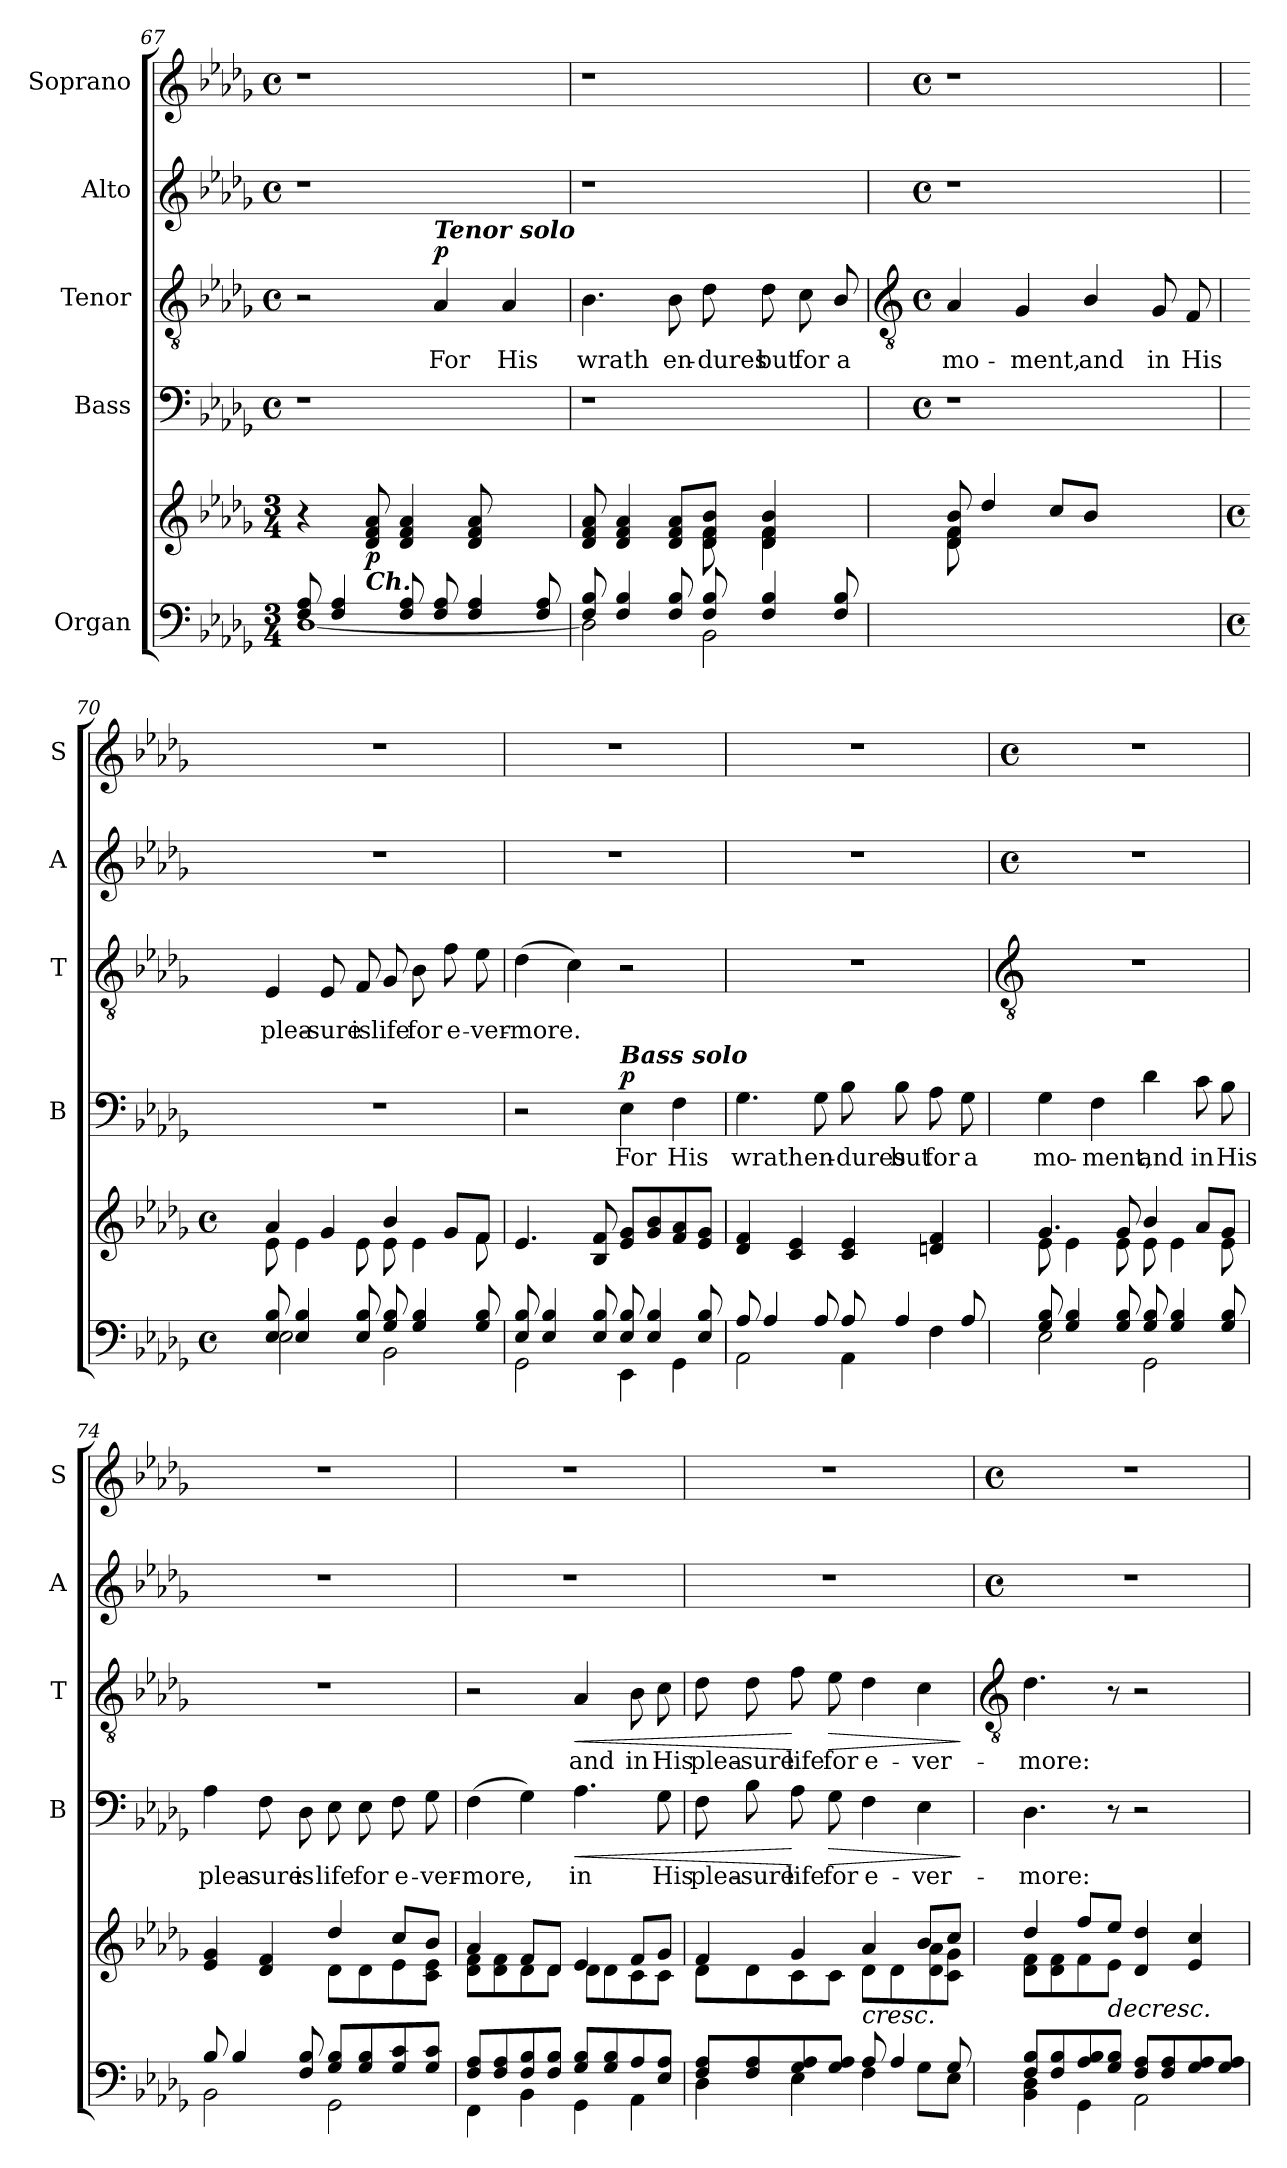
**kern	**kern	**dynam	**kern	**text	**dynam	**kern	**text	**dynam	**kern	**kern
*part5	*part5	*part5	*part4	*part4	*part4	*part3	*part3	*part3	*part2	*part1
*staff6	*staff5	*staff5/6	*staff4	*staff4	*staff4	*staff3	*staff3	*staff3	*staff2	*staff1
*I"Organ	*	*	*I"Bass	*	*	*I"Tenor	*	*	*I"Alto	*I"Soprano
*	*	*	*I'B	*	*	*I'T	*	*	*I'A	*I'S
*clefF4	*clefG2	*	*clefF4	*	*	*clefGv2	*	*	*clefG2	*clefG2
*k[b-e-a-d-g-]	*k[b-e-a-d-g-]	*	*k[b-e-a-d-g-]	*	*	*k[b-e-a-d-g-]	*	*	*k[b-e-a-d-g-]	*k[b-e-a-d-g-]
*D-:	*D-:	*	*D-:	*	*	*D-:	*	*	*D-:	*D-:
*M3/4	*M3/4	*	*M4/4	*	*	*M4/4	*	*	*M4/4	*M4/4
*	*	*	*met(c)	*	*	*met(c)	*	*	*met(c)	*met(c)
=67	=67	=67	=67	=67	=67	=67	=67	=67	=67	=67
*^	*^	*	*	*	*	*	*	*	*	*
8F/ 8A-/	[1D-\	4r	4ryy	.	1r	.	.	2r	.	.	1r	1r
4F/ 4A-/	.	.	.	.	.	.	.	.	.	.	.	.
!	!	!LO:TX:b:Bi:t=Ch.	!	!	!	!	!	!	!	!	!	!
!	!	!	!LO:N:vis=1	!LO:DY:b	!	!	!	!	!	!	!	!
.	.	8d-/ 8f/ 8a-/	2.ryy	p	.	.	.	.	.	.	.	.
8F/ 8A-/	.	4d-/ 4f/ 4a-/	.	.	.	.	.	.	.	.	.	.
!	!	!	!	!	!	!	!	!LO:TX:a:Bi:t=Tenor solo	!	!	!	!
!	!	!	!	!	!	!	!	!	!LO:LY:b	!LO:DY:b	!	!
8F/ 8A-/	.	.	.	.	.	.	.	4A-	For	p	.	.
4F/ 4A-/	.	8d-/ 8f/ 8a-/	.	.	.	.	.	.	.	.	.	.
!	!	!	!	!	!	!	!	!	!LO:LY:b	!	!	!
.	.	4ryy	.	.	.	.	.	4A-	His	.	.	.
8F/ 8A-/	.	.	.	.	.	.	.	.	.	.	.	.
=68	=68	=68	=68	=68	=68	=68	=68	=68	=68	=68	=68	=68
!	!	!	!	!	!	!	!	!	!LO:LY:b	!	!	!
8F/ 8B-/	2D-\]	8d-/ 8f/ 8a-/	2ryy	.	1r	.	.	4.B-	wrath	.	1r	1r
4F/ 4B-/	.	4d-/ 4f/ 4a-/	.	.	.	.	.	.	.	.	.	.
!	!	!	!	!	!	!	!	!	!LO:LY:b	!	!	!
8F/ 8B-/	.	8d-/ 8f/ 8a-/L	.	.	.	.	.	8B-	en-	.	.	.
!	!	!	!	!	!	!	!	!	!LO:LY:b	!	!	!
8F/ 8B-/	2BB-\	8d-/ 8f/ 8b-/J	8d-\ 8f\	.	.	.	.	8d-	-dures	.	.	.
!	!	!	!	!	!	!	!	!	!LO:LY:b	!	!	!
4F/ 4B-/	.	4d-/ 4f/ 4b-/	4d-\ 4f\	.	.	.	.	8d-	but	.	.	.
!	!	!	!	!	!	!	!	!	!LO:LY:b	!	!	!
.	.	.	.	.	.	.	.	8c	for	.	.	.
!	!	!	!	!	!	!	!	!	!LO:LY:b	!	!	!
8F/ 8B-/	.	8ryy	8ryy	.	.	.	.	8B-/	a	.	.	.
*v	*v	*	*	*	*	*	*	*	*	*	*	*
!!LO:LB:g=z
=69	=69	=69	=69	=69	=69	=69	=69	=69	=69	=69	=69
*	*	*	*	*	*	*	*clefGv2	*	*	*	*
*	*	*	*	*M4/4	*	*	*M4/4	*	*	*M4/4	*M4/4
*	*	*	*	*met(c)	*	*	*met(c)	*	*	*met(c)	*met(c)
!	!	!	!	!	!	!	!	!LO:LY:b	!	!	!
1ryy	8d-/ 8f/ 8b-/	8d-\ 8f\	.	1r	.	.	4A-	mo-	.	1r	1r
.	4dd-/	4.ryy	.	.	.	.	.	.	.	.	.
!	!	!	!	!	!	!	!	!LO:LY:b	!	!	!
.	.	.	.	.	.	.	4G-	-ment,	.	.	.
.	8cc/L	.	.	.	.	.	.	.	.	.	.
!	!	!	!	!	!	!	!	!LO:LY:b	!	!	!
.	8b-/J	2ryy	.	.	.	.	4B-/	and	.	.	.
.	4.ryy	.	.	.	.	.	.	.	.	.	.
!	!	!	!	!	!	!	!	!LO:LY:b	!	!	!
.	.	.	.	.	.	.	8G-	in	.	.	.
!	!	!	!	!	!	!	!	!LO:LY:b	!	!	!
.	.	.	.	.	.	.	8F	His	.	.	.
!!LO:LB:g=z
=70	=70	=70	=70	=70	=70	=70	=70	=70	=70	=70	=70
*M4/4	*M4/4	*	*	*	*	*	*	*	*	*	*
*met(c)	*met(c)	*	*	*	*	*	*	*	*	*	*
*^	*	*	*	*	*	*	*	*	*	*	*
!	!	!	!	!	!	!	!	!	!LO:LY:b	!	!	!
8E-/ 8B-/	2E-\	4a-/	8e-\	.	1r	.	.	4E-	plea-	.	1r	1r
4E-/ 4B-/	.	.	4e-\	.	.	.	.	.	.	.	.	.
!	!	!	!	!	!	!	!	!	!LO:LY:b	!	!	!
.	.	4g-/	.	.	.	.	.	8E-	-sure	.	.	.
!	!	!	!	!	!	!	!	!	!LO:LY:b	!	!	!
8E-/ 8B-/	.	.	8e-\	.	.	.	.	8F	is	.	.	.
!	!	!	!	!	!	!	!	!	!LO:LY:b	!	!	!
8G-/ 8B-/	2BB-\	4b-/	8e-\	.	.	.	.	8G-	life	.	.	.
!	!	!	!	!	!	!	!	!	!LO:LY:b	!	!	!
4G-/ 4B-/	.	.	4e-\	.	.	.	.	8B-	for	.	.	.
!	!	!	!	!	!	!	!	!	!LO:LY:b	!	!	!
.	.	8g-/L	.	.	.	.	.	8f	e-	.	.	.
!	!	!	!	!	!	!	!	!	!LO:LY:b	!	!	!
8G-/ 8B-/	.	8f/J	8f\	.	.	.	.	8e-	-ver-	.	.	.
=71	=71	=71	=71	=71	=71	=71	=71	=71	=71	=71	=71	=71
!	!	!	!	!	!	!	!	!	!LO:LY:b	!	!	!
8E-/ 8B-/	2GG-\	4.e-/	1ryy	.	2r	.	.	(>4d-	-more.	.	1r	1r
4E-/ 4B-/	.	.	.	.	.	.	.	.	.	.	.	.
.	.	.	.	.	.	.	.	4c)	.	.	.	.
8E-/ 8B-/	.	8B-/ 8f/	.	.	.	.	.	.	.	.	.	.
!	!	!	!	!	!LO:TX:a:Bi:t=Bass solo	!	!	!	!	!	!	!
!	!	!	!	!	!	!LO:LY:b	!LO:DY:b	!	!	!	!	!
8E-/ 8B-/	4EE-\	8e-/ 8g-/L	.	.	4E-	For	p	2r	.	.	.	.
4E-/ 4B-/	.	8g-/ 8b-/	.	.	.	.	.	.	.	.	.	.
!	!	!	!	!	!	!LO:LY:b	!	!	!	!	!	!
.	4GG-\	8f/ 8a-/	.	.	4F	His	.	.	.	.	.	.
8E-/ 8B-/	.	8e-/ 8g-/J	.	.	.	.	.	.	.	.	.	.
=72	=72	=72	=72	=72	=72	=72	=72	=72	=72	=72	=72	=72
!	!	!	!	!	!	!LO:LY:b	!	!	!	!	!	!
8A-/	2AA-\	4d-/ 4f/	1ryy	.	4.G-	wrath	.	1r	.	.	1r	1r
4A-/	.	.	.	.	.	.	.	.	.	.	.	.
.	.	4c/ 4e-/	.	.	.	.	.	.	.	.	.	.
!	!	!	!	!	!	!LO:LY:b	!	!	!	!	!	!
8A-/	.	.	.	.	8G-	en-	.	.	.	.	.	.
!	!	!	!	!	!	!LO:LY:b	!	!	!	!	!	!
8A-/	4AA-\	4c/ 4e-/	.	.	8B-	-dures	.	.	.	.	.	.
!	!	!	!	!	!	!LO:LY:b	!	!	!	!	!	!
4A-/	.	.	.	.	8B-	but	.	.	.	.	.	.
!	!	!	!	!	!	!LO:LY:b	!	!	!	!	!	!
.	4F\	4dn/ 4f/	.	.	8A-	for	.	.	.	.	.	.
!	!	!	!	!	!	!LO:LY:b	!	!	!	!	!	!
8A-/	.	.	.	.	8G-	a	.	.	.	.	.	.
!!LO:LB:g=z
=73	=73	=73	=73	=73	=73	=73	=73	=73	=73	=73	=73	=73
*	*	*	*	*	*	*	*	*clefGv2	*	*	*	*
*	*	*	*	*	*	*	*	*	*	*	*M4/4	*M4/4
*	*	*	*	*	*	*	*	*	*	*	*met(c)	*met(c)
!	!	!	!	!	!	!LO:LY:b	!	!	!	!	!	!
8G-/ 8B-/	2E-\	4.g-/	8e-\	.	4G-	mo-	.	1r	.	.	1r	1r
4G-/ 4B-/	.	.	4e-\	.	.	.	.	.	.	.	.	.
!	!	!	!	!	!	!LO:LY:b	!	!	!	!	!	!
.	.	.	.	.	4F	-ment,	.	.	.	.	.	.
8G-/ 8B-/	.	8g-/	8e-\	.	.	.	.	.	.	.	.	.
!	!	!	!	!	!	!LO:LY:b	!	!	!	!	!	!
8G-/ 8B-/	2GG-\	4b-/	8e-\	.	4d-	and	.	.	.	.	.	.
4G-/ 4B-/	.	.	4e-\	.	.	.	.	.	.	.	.	.
!	!	!	!	!	!	!LO:LY:b	!	!	!	!	!	!
.	.	8a-/L	.	.	8c	in	.	.	.	.	.	.
!	!	!	!	!	!	!LO:LY:b	!	!	!	!	!	!
8G-/ 8B-/	.	8g-/J	8e-\	.	8B-	His	.	.	.	.	.	.
!!LO:LB:g=z
=74	=74	=74	=74	=74	=74	=74	=74	=74	=74	=74	=74	=74
!	!	!	!	!	!	!LO:LY:b	!	!	!	!	!	!
8B-/	2BB-\	4e-/ 4g-/	2ryy	.	4A-	plea-	.	1r	.	.	1r	1r
4B-/	.	.	.	.	.	.	.	.	.	.	.	.
!	!	!	!	!	!	!LO:LY:b	!	!	!	!	!	!
.	.	4d-/ 4f/	.	.	8F	-sure	.	.	.	.	.	.
!	!	!	!	!	!	!LO:LY:b	!	!	!	!	!	!
8F/ 8B-/	.	.	.	.	8D-	is	.	.	.	.	.	.
!	!	!	!	!	!	!LO:LY:b	!	!	!	!	!	!
8G-/ 8B-/L	2GG-\	4dd-/	8d-L	.	8E-	life	.	.	.	.	.	.
!	!	!	!	!	!	!LO:LY:b	!	!	!	!	!	!
8G-/ 8B-/	.	.	8d-	.	8E-	for	.	.	.	.	.	.
!	!	!	!	!	!	!LO:LY:b	!	!	!	!	!	!
8G-/ 8c/	.	8cc/L	8e-	.	8F	e-	.	.	.	.	.	.
!	!	!	!	!	!	!LO:LY:b	!	!	!	!	!	!
8G-/ 8c/J	.	8b-/J	8c 8e-J	.	8G-	-ver-	.	.	.	.	.	.
=75	=75	=75	=75	=75	=75	=75	=75	=75	=75	=75	=75	=75
!	!	!	!	!	!	!LO:LY:b	!	!	!	!	!	!
8F/ 8A-/L	4FF\	4a-/	8d-\ 8f\L	.	(>4F	-more,	.	2r	.	.	1r	1r
8F/ 8A-/	.	.	8d-\ 8f\	.	.	.	.	.	.	.	.	.
8F/ 8B-/	4BB-\	8f/L	8d-\	.	4G-)	.	.	.	.	.	.	.
8F/ 8B-/J	.	8d-/J	8d-\J	.	.	.	.	.	.	.	.	.
!	!	!	!	!	!	!LO:LY:b	!LO:HP:b	!	!LO:LY:b	!LO:HP:b	!	!
8G-/ 8B-/L	4GG-\	4e-/	8d-\L	.	4.A-	in	<	4A-	and	<	.	.
8G-/ 8B-/	.	.	8d-\	.	.	.	.	.	.	.	.	.
!	!	!	!	!	!	!	!	!	!LO:LY:b	!	!	!
8A-/	4AA-\	8f/L	8c\	.	.	.	.	8B-	in	.	.	.
!	!	!	!	!	!	!LO:LY:b	!	!	!LO:LY:b	!	!	!
8E-/ 8A-/J	.	8g-/J	8c\J	.	8G-	His	.	8c	His	.	.	.
=76	=76	=76	=76	=76	=76	=76	=76	=76	=76	=76	=76	=76
!	!	!	!	!	!	!LO:LY:b	!	!	!LO:LY:b	!	!	!
8F/ 8A-/L	4D-\	4f/	8d-\L	.	8F	plea-	.	8d-	plea-	.	1r	1r
!	!	!	!	!	!	!LO:LY:b	!	!	!LO:LY:b	!	!	!
8F/ 8A-/	.	.	8d-\	.	8B-	-sure	.	8d-	-sure	.	.	.
!	!	!	!	!	!	!LO:LY:b	!	!	!LO:LY:b	!	!	!
8G-/ 8A-/	4E-\	4g-/	8c\	.	8A-	life	[	8f	life	[	.	.
!	!	!	!	!	!	!LO:LY:b	!LO:HP:b	!	!LO:LY:b	!LO:HP:b	!	!
8G-/ 8A-/J	.	.	8c\J	.	8G-	for	>	8e-	for	>	.	.
!	!	!	!	!LO:HP:b	!	!LO:LY:b	!	!	!LO:LY:b	!	!	!
8A-/	4F\	4a-/	8d-L	<	4F	e-	.	4d-	e-	.	.	.
4A-/	.	.	8d-	.	.	.	.	.	.	.	.	.
!	!	!	!	!	!	!LO:LY:b	!	!	!LO:LY:b	!	!	!
.	8G-\L	8b-/L	8d- 8a-	.	4E-	-ver-	.	4c	-ver-	.	.	.
8G-/	8E-\J	8cc/J	8c 8g-J	.	.	.	.	.	.	.	.	.
*v	*v	*	*	*	*	*	*	*	*	*	*	*
*	*v	*v	*	*	*	*	*	*	*	*	*
.	.	.	.	.	]	.	.	]	.	.
!!LO:LB:g=z
=77	=77	=77	=77	=77	=77	=77	=77	=77	=77	=77
*	*	*	*	*	*	*clefGv2	*	*	*	*
*	*	*	*	*	*	*	*	*	*M4/4	*M4/4
*	*	*	*	*	*	*	*	*	*met(c)	*met(c)
*^	*^	*	*	*	*	*	*	*	*	*
!	!	!	!	!	!	!LO:LY:b	!	!	!LO:LY:b	!	!	!
8F 8B-L	4BB-\ 4D-\	4dd-/	8d- 8fL	.	4.D-	-more:	.	4.d-	-more:	.	1r	1r
8F 8B-	.	.	8d- 8f	.	.	.	.	.	.	.	.	.
8A- 8B-	4GG-\	8ff/L	8f	]	.	.	.	.	.	.	.	.
!	!	!	!	!LO:HP:b	!	!	!	!	!	!	!	!
8G- 8B-J	.	8ee-/J	8e-J	>	8r	.	.	8r	.	.	.	.
8F/ 8A-/L	2AA-\	4d-/ 4dd-/	2ryy	.	2r	.	.	2r	.	.	.	.
8F/ 8A-/	.	.	.	.	.	.	.	.	.	.	.	.
8G-/ 8A-/	.	4e-/ 4cc/	.	.	.	.	.	.	.	.	.	.
8G-/ 8A-/J	.	.	.	.	.	.	.	.	.	.	.	.
*v	*v	*	*	*	*	*	*	*	*	*	*	*
*	*v	*v	*	*	*	*	*	*	*	*	*
.	.	[	.	.	.	.	.	.	.	.
=	=	=	=	=	=	=	=	=	=	=
*-	*-	*-	*-	*-	*-	*-	*-	*-	*-	*-
